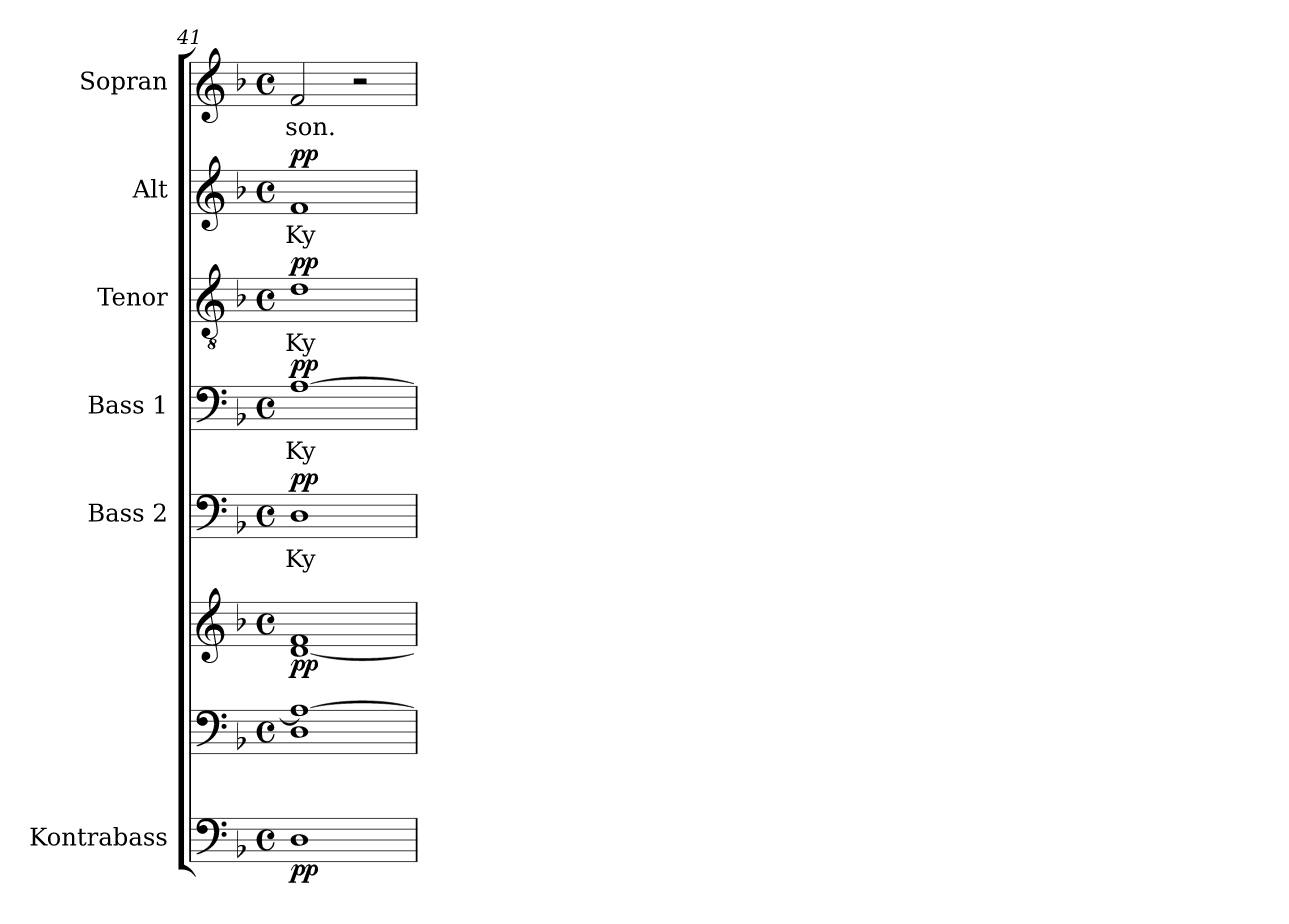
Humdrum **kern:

**kern	**dynam	**kern	**kern	**dynam	**kern	**text	**dynam	**kern	**text	**dynam	**kern	**text	**dynam	**kern	**text	**dynam	**kern	**text
*part7	*part7	*part6	*part6	*part6	*part5	*part5	*part5	*part4	*part4	*part4	*part3	*part3	*part3	*part2	*part2	*part2	*part1	*part1
*staff8	*staff8	*staff7	*staff6	*staff6/7	*staff5	*staff5	*staff5	*staff4	*staff4	*staff4	*staff3	*staff3	*staff3	*staff2	*staff2	*staff2	*staff1	*staff1
*I"Kontrabass	*	*	*	*	*I"Bass 2	*	*	*I"Bass 1	*	*	*I"Tenor	*	*	*I"Alt	*	*	*I"Sopran	*
*I'Kb.	*	*	*	*	*I'B. 2	*	*	*I'B. 1	*	*	*I'T.	*	*	*I'A.	*	*	*I'S.	*
*clefF4	*	*clefF4	*clefG2	*	*clefF4	*	*	*clefF4	*	*	*clefGv2	*	*	*clefG2	*	*	*clefG2	*
*ITrd7c12	*	*	*	*	*	*	*	*	*	*	*	*	*	*	*	*	*	*
*k[b-]	*	*k[b-]	*k[b-]	*	*k[b-]	*	*	*k[b-]	*	*	*k[b-]	*	*	*k[b-]	*	*	*k[b-]	*
*F:	*	*F:	*F:	*	*F:	*	*	*F:	*	*	*F:	*	*	*F:	*	*	*F:	*
*M4/4	*	*M4/4	*M4/4	*	*M4/4	*	*	*M4/4	*	*	*M4/4	*	*	*M4/4	*	*	*M4/4	*
*met(c)	*	*met(c)	*met(c)	*	*met(c)	*	*	*met(c)	*	*	*met(c)	*	*	*met(c)	*	*	*met(c)	*
=41	=41	=41	=41	=41	=41	=41	=41	=41	=41	=41	=41	=41	=41	=41	=41	=41	=41	=41
*	*	*^	*^	*	*	*	*	*	*	*	*	*	*	*	*	*	*	*
!	!LO:DY:b	!	!	!	!	!LO:DY:b	!	!LO:LY:b	!LO:DY:a	!	!LO:LY:b	!LO:DY:a	!	!LO:LY:b	!LO:DY:a	!	!LO:LY:b	!LO:DY:a	!	!LO:LY:b
1DD	pp	1A_	1D	1f	[<1d	pp	1D	Ky-	pp	[1A	Ky-	pp	1d	Ky-	pp	1f	Ky-	pp	2f/	-son.
.	.	.	.	.	.	.	.	.	.	.	.	.	.	.	.	.	.	.	2r	.
*	*	*v	*v	*	*	*	*	*	*	*	*	*	*	*	*	*	*	*	*	*
*	*	*	*v	*v	*	*	*	*	*	*	*	*	*	*	*	*	*	*	*
=	=	=	=	=	=	=	=	=	=	=	=	=	=	=	=	=	=	=
*-	*-	*-	*-	*-	*-	*-	*-	*-	*-	*-	*-	*-	*-	*-	*-	*-	*-	*-
